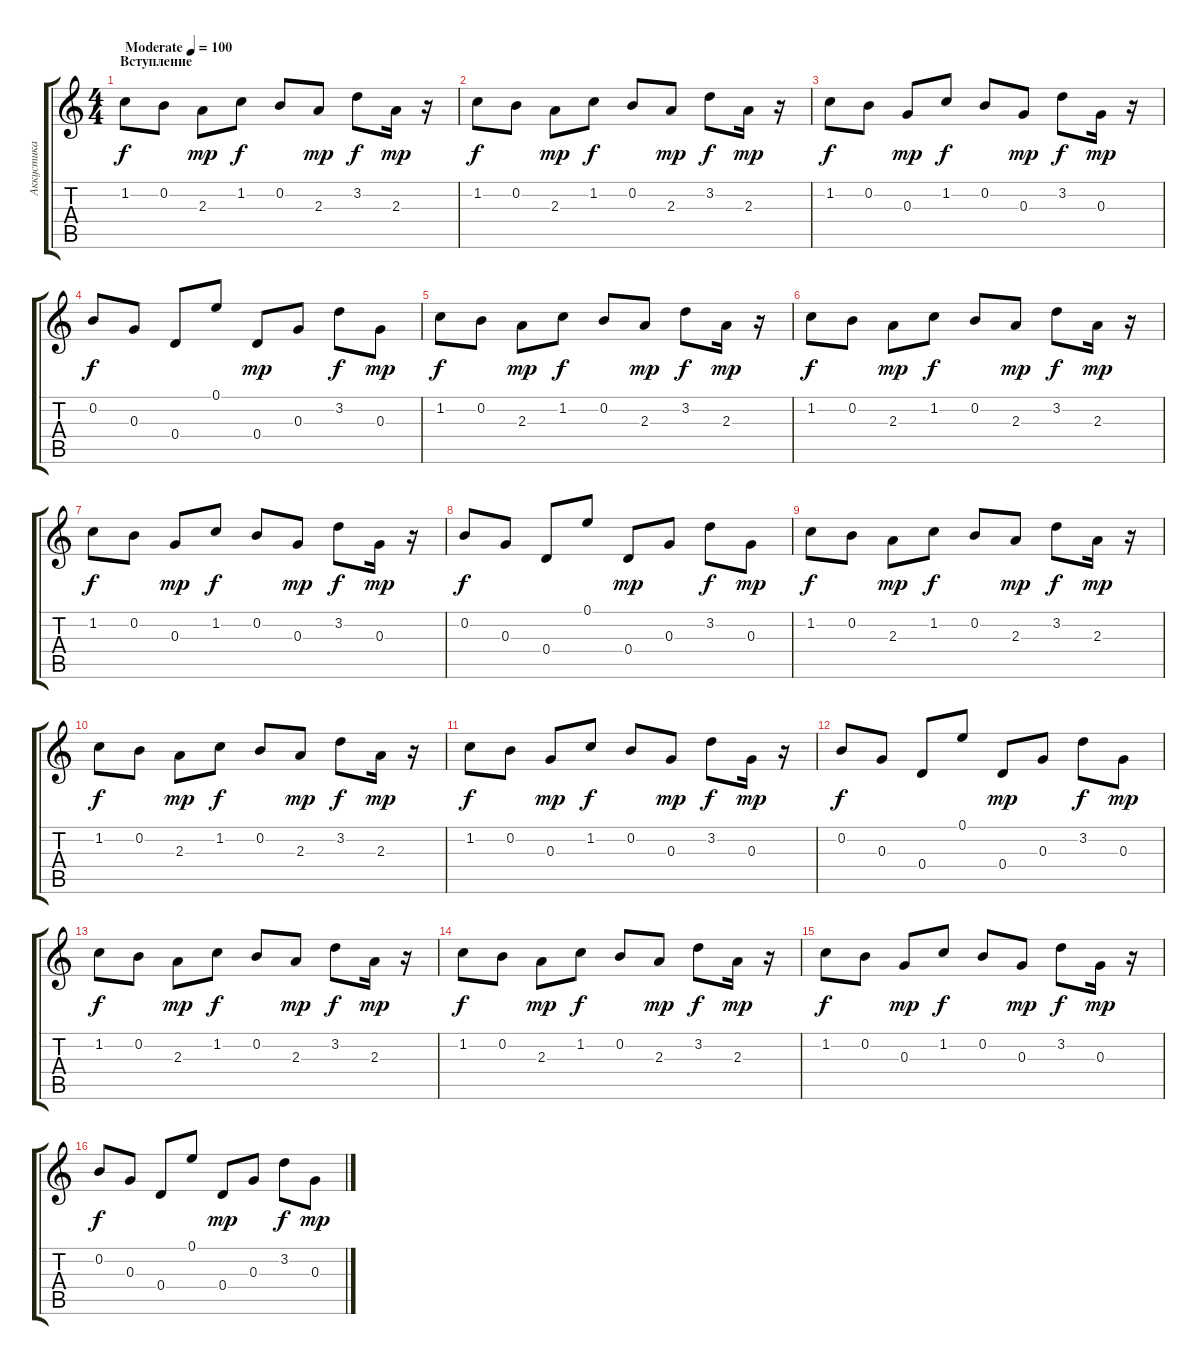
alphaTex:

\track ("Аккустика" "Аккустика") {instrument acousticguitarsteel}
\staff {score tabs}
\tuning (E4 B3 G3 D3 A2 E2) {hide}
\ts (4 4)
\section ("" "Вступление")
\tempo (100 "Moderate")
\clef g2
\ks c
1.2.8{dy f instrument acousticguitarsteel} 0.2.8 2.3.8{dy mp} 1.2.8{dy f} 0.2.8 2.3.8{dy mp} 3.2.8{dy f} 2.3.16{dy mp} r.16 |
1.2.8{dy f} 0.2.8 2.3.8{dy mp} 1.2.8{dy f} 0.2.8 2.3.8{dy mp} 3.2.8{dy f} 2.3.16{dy mp} r.16 |
1.2.8{dy f} 0.2.8 0.3.8{dy mp} 1.2.8{dy f} 0.2.8 0.3.8{dy mp} 3.2.8{dy f} 0.3.16{dy mp} r.16 |
0.2.8{dy f} 0.3.8 0.4.8 0.1.8 0.4.8{dy mp} 0.3.8 3.2.8{dy f} 0.3.8{dy mp} |
1.2.8{dy f} 0.2.8 2.3.8{dy mp} 1.2.8{dy f} 0.2.8 2.3.8{dy mp} 3.2.8{dy f} 2.3.16{dy mp} r.16 |
1.2.8{dy f} 0.2.8 2.3.8{dy mp} 1.2.8{dy f} 0.2.8 2.3.8{dy mp} 3.2.8{dy f} 2.3.16{dy mp} r.16 |
1.2.8{dy f} 0.2.8 0.3.8{dy mp} 1.2.8{dy f} 0.2.8 0.3.8{dy mp} 3.2.8{dy f} 0.3.16{dy mp} r.16 |
0.2.8{dy f} 0.3.8 0.4.8 0.1.8 0.4.8{dy mp} 0.3.8 3.2.8{dy f} 0.3.8{dy mp} |
1.2.8{dy f} 0.2.8 2.3.8{dy mp} 1.2.8{dy f} 0.2.8 2.3.8{dy mp} 3.2.8{dy f} 2.3.16{dy mp} r.16 |
1.2.8{dy f} 0.2.8 2.3.8{dy mp} 1.2.8{dy f} 0.2.8 2.3.8{dy mp} 3.2.8{dy f} 2.3.16{dy mp} r.16 |
1.2.8{dy f} 0.2.8 0.3.8{dy mp} 1.2.8{dy f} 0.2.8 0.3.8{dy mp} 3.2.8{dy f} 0.3.16{dy mp} r.16 |
0.2.8{dy f} 0.3.8 0.4.8 0.1.8 0.4.8{dy mp} 0.3.8 3.2.8{dy f} 0.3.8{dy mp} |
1.2.8{dy f} 0.2.8 2.3.8{dy mp} 1.2.8{dy f} 0.2.8 2.3.8{dy mp} 3.2.8{dy f} 2.3.16{dy mp} r.16 |
1.2.8{dy f} 0.2.8 2.3.8{dy mp} 1.2.8{dy f} 0.2.8 2.3.8{dy mp} 3.2.8{dy f} 2.3.16{dy mp} r.16 |
1.2.8{dy f} 0.2.8 0.3.8{dy mp} 1.2.8{dy f} 0.2.8 0.3.8{dy mp} 3.2.8{dy f} 0.3.16{dy mp} r.16 |
0.2.8{dy f} 0.3.8 0.4.8 0.1.8 0.4.8{dy mp} 0.3.8 3.2.8{dy f} 0.3.8{dy mp}
